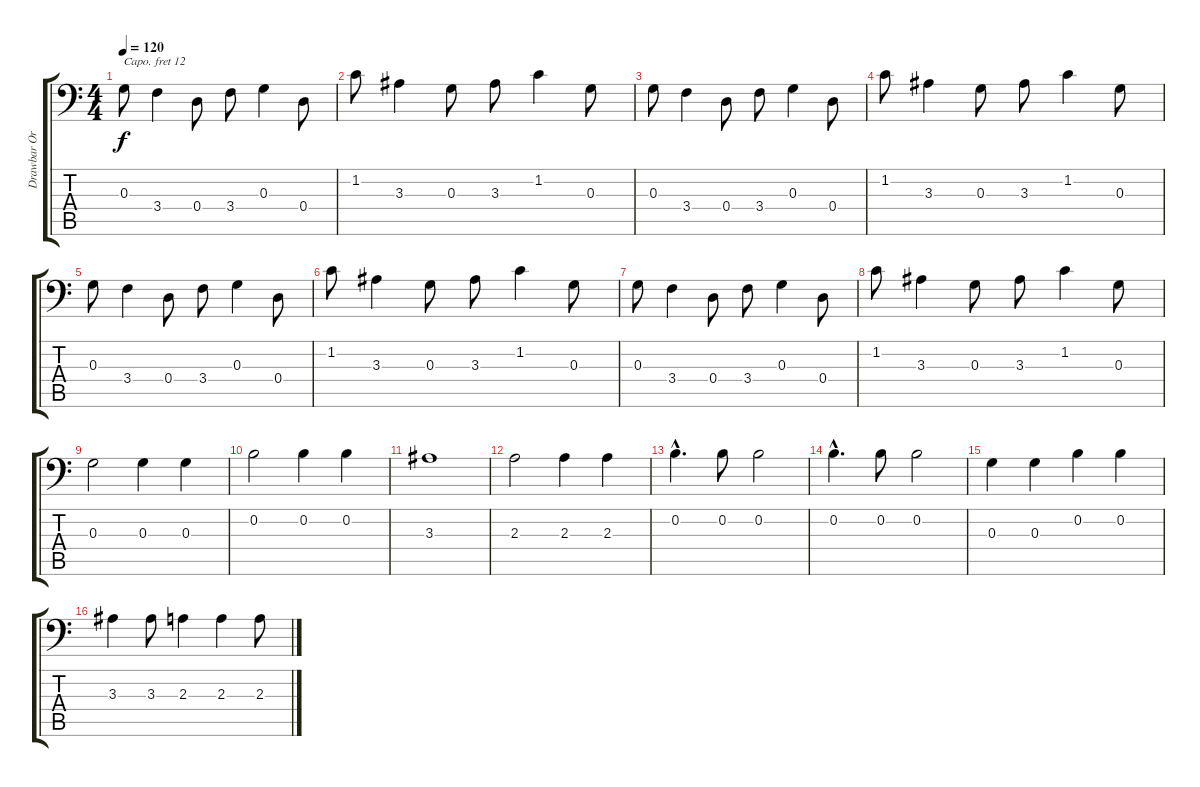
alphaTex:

\track ("Drawbar Organ" "Drawbar Or") {instrument drawbarorgan}
\staff {score tabs}
\capo 12
\tuning (E3 B2 G2 D2 A1 E1) {hide}
\ts (4 4)
\tempo 120
\clef f4
\ks c
0.3.8{dy f} 3.4.4 0.4.8 3.4.8 0.3.4 0.4.8 |
1.2.8 3.3.4 0.3.8 3.3.8 1.2.4 0.3.8 |
0.3.8 3.4.4 0.4.8 3.4.8 0.3.4 0.4.8 |
1.2.8 3.3.4 0.3.8 3.3.8 1.2.4 0.3.8 |
0.3.8 3.4.4 0.4.8 3.4.8 0.3.4 0.4.8 |
1.2.8 3.3.4 0.3.8 3.3.8 1.2.4 0.3.8 |
0.3.8 3.4.4 0.4.8 3.4.8 0.3.4 0.4.8 |
1.2.8 3.3.4 0.3.8 3.3.8 1.2.4 0.3.8 |
0.3.2 0.3.4 0.3.4 |
0.2.2 0.2.4 0.2.4 |
3.3.1 |
2.3.2 2.3.4 2.3.4 |
0.2{hac}.4{d} 0.2.8 0.2.2 |
0.2{hac}.4{d} 0.2.8 0.2.2 |
0.3.4 0.3.4 0.2.4 0.2.4 |
3.3.4 3.3.8 2.3.4 2.3.4 2.3.8
